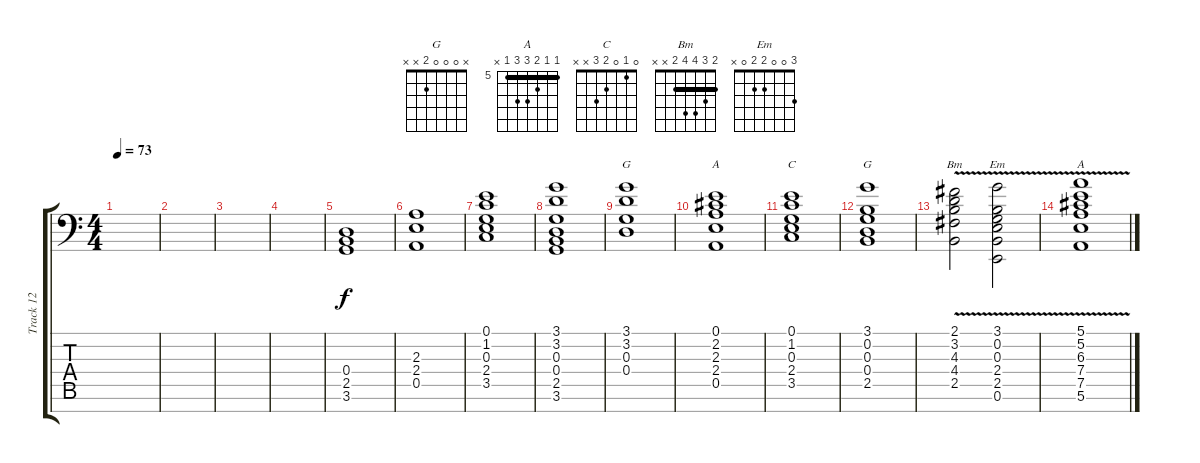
\track ("Track 12" "Track 12") {instrument lead2sawtooth}
\staff {score tabs}
\tuning (E4 B3 G3 D3 A2 E2 C-1) {hide}
\chord ("G" 3 3 0 0 x x x)
\chord ("A" 0 2 2 2 0 x x)
\chord ("C" 0 1 0 2 3 x x)
\chord ("G" x 0 0 0 2 x x)
\chord ("Bm" 2 3 4 4 2 x x) {barre 2}
\chord ("Em" 3 0 0 2 2 0 x)
\chord ("A" 5 5 6 7 7 5 x) {firstfret 5 barre 5}
\ts (4 4)
\tempo 73
\clef f4
\ks c
|
|
|
|
(0.4 2.5 3.6).1 |
(2.3 2.4 0.5).1 |
(0.1 1.2 0.3 2.4 3.5).1 |
(3.1 3.2 0.3 0.4 2.5 3.6).1{volume 0} |
(3.1 3.2 0.3 0.4).1{ch "G" volume 12} |
(0.1 2.2 2.3 2.4 0.5).1{ch "A"} |
(0.1 1.2 0.3 2.4 3.5).1{ch "C"} |
(3.1 0.2 0.3 0.4 2.5).1{ch "G"} |
(2.1{v} 3.2{v} 4.3 4.4{v} 2.5).2{ch "Bm"} (3.1 0.2 0.3{v} 2.4 2.5{v} 0.6).2{ch "Em"} |
(5.1{v} 5.2{v} 6.3{v} 7.4{v} 7.5 5.6{v}).1{ch "A"}
